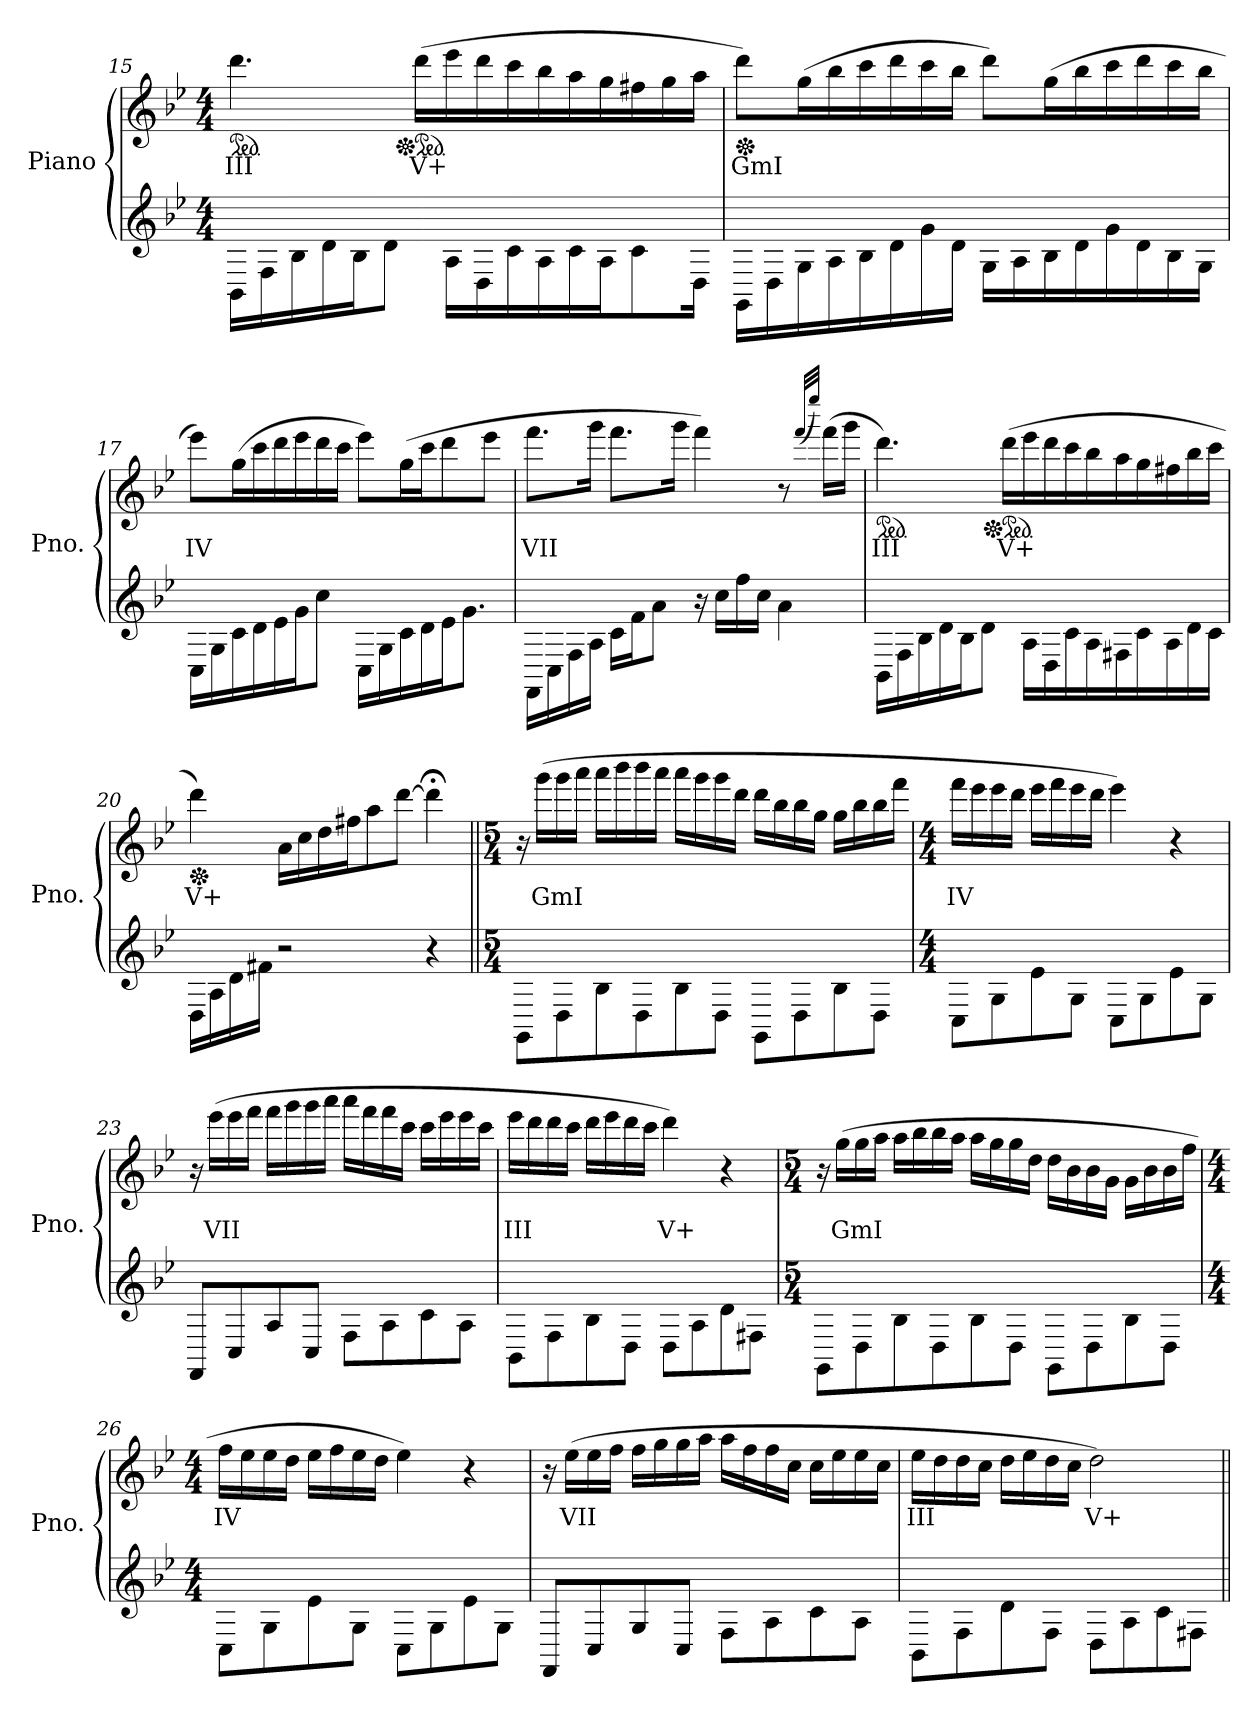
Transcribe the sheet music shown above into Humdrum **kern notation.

**kern	**kern	**text
*part1	*part1	*part1
*staff2	*staff1	*staff1
*I"Piano	*	*
*I'Pno.	*	*
*clefG2	*clefG2	*
*k[b-e-]	*k[b-e-]	*
*M4/4	*M4/4	*
*	*ped	*
=15	=15	=15
!	!	!LO:LY:b
16BB-\LL	4.ddd\	III
16F\	.	.
16B-\	.	.
16d\	.	.
16B-\J	.	.
8d\J	.	.
*	*Xped	*
*	*ped	*
!	!	!LO:LY:b
.	(>16ddd\LL	V+
16A\LL	16eee-\	.
16D\	16ddd\	.
16c\	16ccc\	.
16A\	16bb-\	.
16c\	16aa\	.
16A\J	16gg\	.
8c\	16ff#X\	.
.	16gg\	.
16D\Jk	16aa\JJ	.
!!LO:LB:g=z
=16	=16	=16
*	*Xped	*
!	!	!LO:LY:b
16GG\LL	8ddd\L)	GmI
16D\	.	.
16G\	(>16gg\L	.
16A\	16bb-\	.
16B-\	16ccc\	.
16d\	16ddd\	.
16g\	16ccc\	.
16d\JJ	16bb-\JJ	.
16G\LL	8ddd\L)	.
16A\	.	.
16B-\	(>16gg\L	.
16d\	16bb-\	.
16g\	16ccc\	.
16d\	16ddd\	.
16B-\	16ccc\	.
16G\JJ	16bb-\JJ	.
=17	=17	=17
!	!	!LO:LY:b
16C\LL	8eee-\L)	IV
16G\	.	.
16c\	(>16gg\L	.
16d\	16ccc\	.
16e-\	16ddd\	.
16g\J	16eee-\	.
8cc\J	16ddd\	.
.	16ccc\JJ	.
16C\LL	8eee-\L)	.
16G\	.	.
16c\	(>16gg\L	.
16d\	16ccc\J	.
16e-\J	8ddd\	.
8.g\J	.	.
.	8eee-\J	.
!!LO:LB:g=z
=18	=18	=18
!	!	!LO:LY:b
16FF\LL	8.fff\L	VII
16C\	.	.
16F\	.	.
16A\JJ	16ggg\Jk	.
16c\LL	8.fff\L	.
16f\J	.	.
8a\J	.	.
.	16ggg\Jk	.
16r	4fff\)	.
16cc\LL	.	.
16ff\	.	.
16cc\JJ	.	.
4a\	8r	.
.	(<32qfff/LLL	.
.	32qeeee-/JJJ)	.
.	(>16fff\LL	.
.	16ggg\JJ	.
=19	=19	=19
*	*ped	*
!	!	!LO:LY:b
16BB-\LL	4.ddd\)	III
16F\	.	.
16B-\	.	.
16d\	.	.
16B-\J	.	.
8d\J	.	.
*	*Xped	*
*	*ped	*
!	!	!LO:LY:b
.	(>16ddd\LL	V+
16A\LL	16eee-\	.
16D\	16ddd\	.
16c\	16ccc\	.
16A\	16bb-\	.
16F#X\	16aa\	.
16c\	16gg\	.
16A\	16ff#X\	.
16d\	16bb-\	.
16c\JJ	16ccc\JJ	.
!!LO:PB:g=z
=20	=20	=20
*	*Xped	*
!	!	!LO:LY:b
16D\LL	4ddd\)	V+
16A\	.	.
16d\	.	.
16f#X\JJ	.	.
2r	16a\LL	.
.	16cc\	.
.	16dd\	.
.	16ff#X\J	.
.	8aa\	.
.	[8ddd\J	.
4r	4ddd;<\]	.
=21||	=21||	=21||
*M5/4	*M5/4	*
8GG\L	16r	.
!	!	!LO:LY:b
.	(>16ggg\LL	GmI
8D\	16ggg\	.
.	16aaa\JJ	.
8B-\	16aaa\LL	.
.	16bbb-\	.
8D\	16bbb-\	.
.	16aaa\JJ	.
8B-\	16aaa\LL	.
.	16ggg\	.
8D\J	16ggg\	.
.	16ddd\JJ	.
8GG\L	16ddd\LL	.
.	16bb-\	.
8D\	16bb-\	.
.	16gg\JJ	.
8B-\	16gg\LL	.
.	16bb-\	.
8D\J	16bb-\	.
.	16fff\JJ	.
!!LO:PB:g=z
=22	=22	=22
*M4/4	*M4/4	*
!	!	!LO:LY:b
8C\L	16fff\LL	IV
.	16eee-\	.
8G\	16eee-\	.
.	16ddd\JJ	.
8e-\	16eee-\LL	.
.	16fff\	.
8G\J	16eee-\	.
.	16ddd\JJ	.
8C\L	4eee-\)	.
8G\	.	.
8e-\	4r	.
8G\J	.	.
=23	=23	=23
8FF/L	16r	.
!	!	!LO:LY:b
.	(>16eee-\LL	VII
8C/	16eee-\	.
.	16fff\JJ	.
8A/	16fff\LL	.
.	16ggg\	.
8C/J	16ggg\	.
.	16aaa\JJ	.
8F\L	16aaa\LL	.
.	16fff\	.
8A\	16fff\	.
.	16ccc\JJ	.
8c\	16ccc\LL	.
.	16eee-\	.
8A\J	16eee-\	.
.	16ccc\JJ	.
!!LO:LB:g=z
=24	=24	=24
!	!	!LO:LY:b
8BB-\L	16eee-\LL	III
.	16ddd\	.
8F\	16ddd\	.
.	16ccc\JJ	.
8B-\	16ddd\LL	.
.	16eee-\	.
8D\J	16ddd\	.
.	16ccc\JJ	.
!	!	!LO:LY:b
8D\L	4ddd\)	V+
8A\	.	.
8d\	4r	.
8F#X\J	.	.
=25	=25	=25
*M5/4	*M5/4	*
8GG\L	16r	.
!	!	!LO:LY:b
.	(>16gg\LL	GmI
8D\	16gg\	.
.	16aa\JJ	.
8B-\	16aa\LL	.
.	16bb-\	.
8D\	16bb-\	.
.	16aa\JJ	.
8B-\	16aa\LL	.
.	16gg\	.
8D\J	16gg\	.
.	16dd\JJ	.
8GG\L	16dd\LL	.
.	16b-\	.
8D\	16b-\	.
.	16g\JJ	.
8B-\	16g\LL	.
.	16b-\	.
8D\J	16b-\	.
.	16ff\JJ	.
!!LO:LB:g=z
=26	=26	=26
*M4/4	*M4/4	*
!	!	!LO:LY:b
8C\L	16ff\LL	IV
.	16ee-\	.
8G\	16ee-\	.
.	16dd\JJ	.
8e-\	16ee-\LL	.
.	16ff\	.
8G\J	16ee-\	.
.	16dd\JJ	.
8C\L	4ee-\)	.
8G\	.	.
8e-\	4r	.
8G\J	.	.
=27	=27	=27
8FF/L	16r	.
!	!	!LO:LY:b
.	(>16ee-\LL	VII
8C/	16ee-\	.
.	16ff\JJ	.
8G/	16ff\LL	.
.	16gg\	.
8C/J	16gg\	.
.	16aa\JJ	.
8F\L	16aa\LL	.
.	16ff\	.
8A\	16ff\	.
.	16cc\JJ	.
8c\	16cc\LL	.
.	16ee-\	.
8A\J	16ee-\	.
.	16cc\JJ	.
=28	=28	=28
!	!	!LO:LY:b
8BB-\L	16ee-\LL	III
.	16dd\	.
8F\	16dd\	.
.	16cc\JJ	.
8d\	16dd\LL	.
.	16ee-\	.
8F\J	16dd\	.
.	16cc\JJ	.
!	!	!LO:LY:b
8D\L	2dd\)	V+
8A\	.	.
8c\	.	.
8F#X\J	.	.
=||	=||	=||
*-	*-	*-
